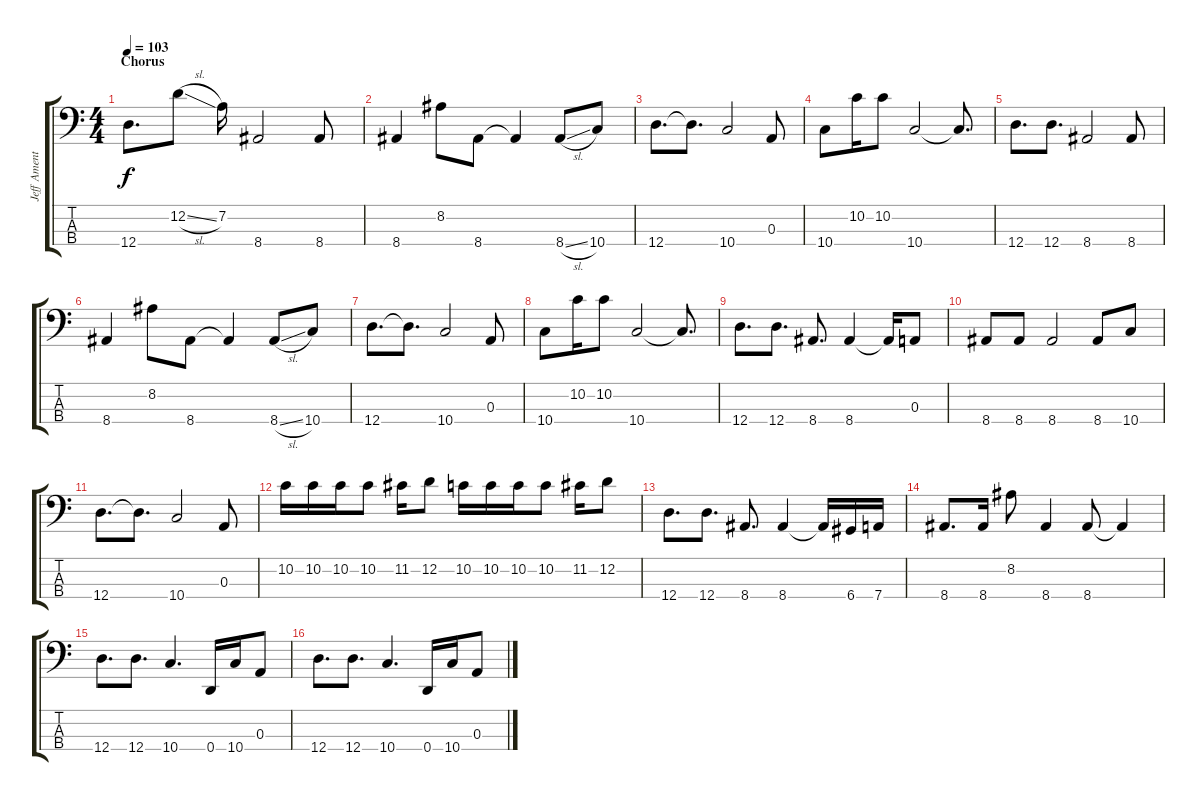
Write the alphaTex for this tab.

\track ("Jeff Ament" "Jeff Ament") {instrument electricbassfinger}
\staff {score tabs}
\tuning (G2 D2 A1 D1) {hide}
\ts (4 4)
\section ("" "Chorus")
\tempo 103
\clef f4
\ks c
12.4.8{d dy f balance 9} 12.2{sl}.8{instrument electricbassfinger} 7.2.16 8.4.2{instrument electricbassfinger} 8.4.8 |
8.4.4 8.2.8 8.4.8 8.4{t}.4 8.4{sl}.8 10.4.8 |
12.4.8{d} 12.4{t}.8{d} 10.4.2 0.3.8 |
10.4.8 10.2.16 10.2.8 10.4.2 10.4{t}.8{d} |
12.4.8{d balance 9} 12.4.8{d} 8.4.2 8.4.8 |
8.4.4 8.2.8 8.4.8 8.4{t}.4 8.4{sl}.8 10.4.8 |
12.4.8{d} 12.4{t}.8{d} 10.4.2 0.3.8 |
10.4.8 10.2.16 10.2.8 10.4.2 10.4{t}.8{d} |
12.4.8{d} 12.4.8{d} 8.4.8{d} 8.4.4 8.4{t}.16 0.3.8 |
8.4.8 8.4.8 8.4.2 8.4.8 10.4.8 |
12.4.8{d} 12.4{t}.8{d} 10.4.2 0.3.8 |
10.2.16 10.2.16 10.2.16 10.2.8 11.2.16 12.2.8 10.2.16 10.2.16 10.2.16 10.2.8 11.2.16 12.2.8 |
12.4.8{d} 12.4.8{d} 8.4.8{d} 8.4.4 8.4{t}.16 6.4.16 7.4.16 |
8.4.8{d} 8.4.16 8.2.8 8.4.4 8.4.8 8.4{t}.4 |
12.4.8{d} 12.4.8{d} 10.4.4{d} 0.4.16 10.4.16 0.3.8 |
12.4.8{d} 12.4.8{d} 10.4.4{d} 0.4.16 10.4.16 0.3.8
